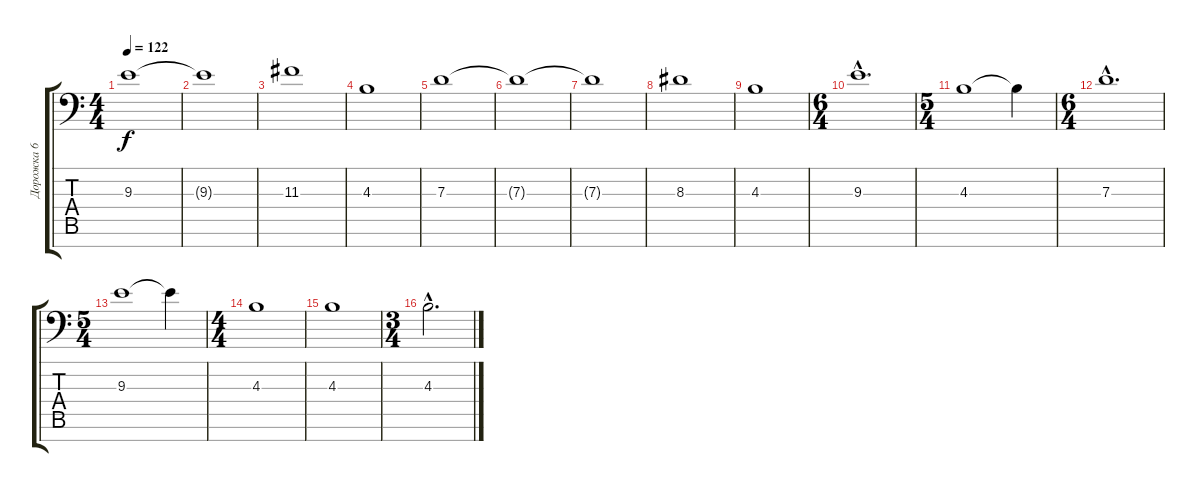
\track ("Дорожка 6" "Дорожка 6") {instrument pad8sweep}
\staff {score tabs}
\tuning (E4 B3 G3 D3 A2 E2 A1) {hide}
\ts (4 4)
\tempo 122
\clef f4
\ks c
9.3{t}.1{dy f} |
9.3{t}.1 |
11.3.1 |
4.3.1 |
7.3.1 |
7.3{t}.1 |
7.3{t}.1 |
8.3.1 |
4.3.1 |
\ts (6 4)
9.3{hac}.1{d} |
\ts (5 4)
4.3.1 4.3{t}.4 |
\ts (6 4)
7.3{hac}.1{d} |
\ts (5 4)
9.3.1 9.3{t}.4 |
\ts (4 4)
4.3.1 |
4.3.1 |
\ts (3 4)
4.3{hac}.2{d}
